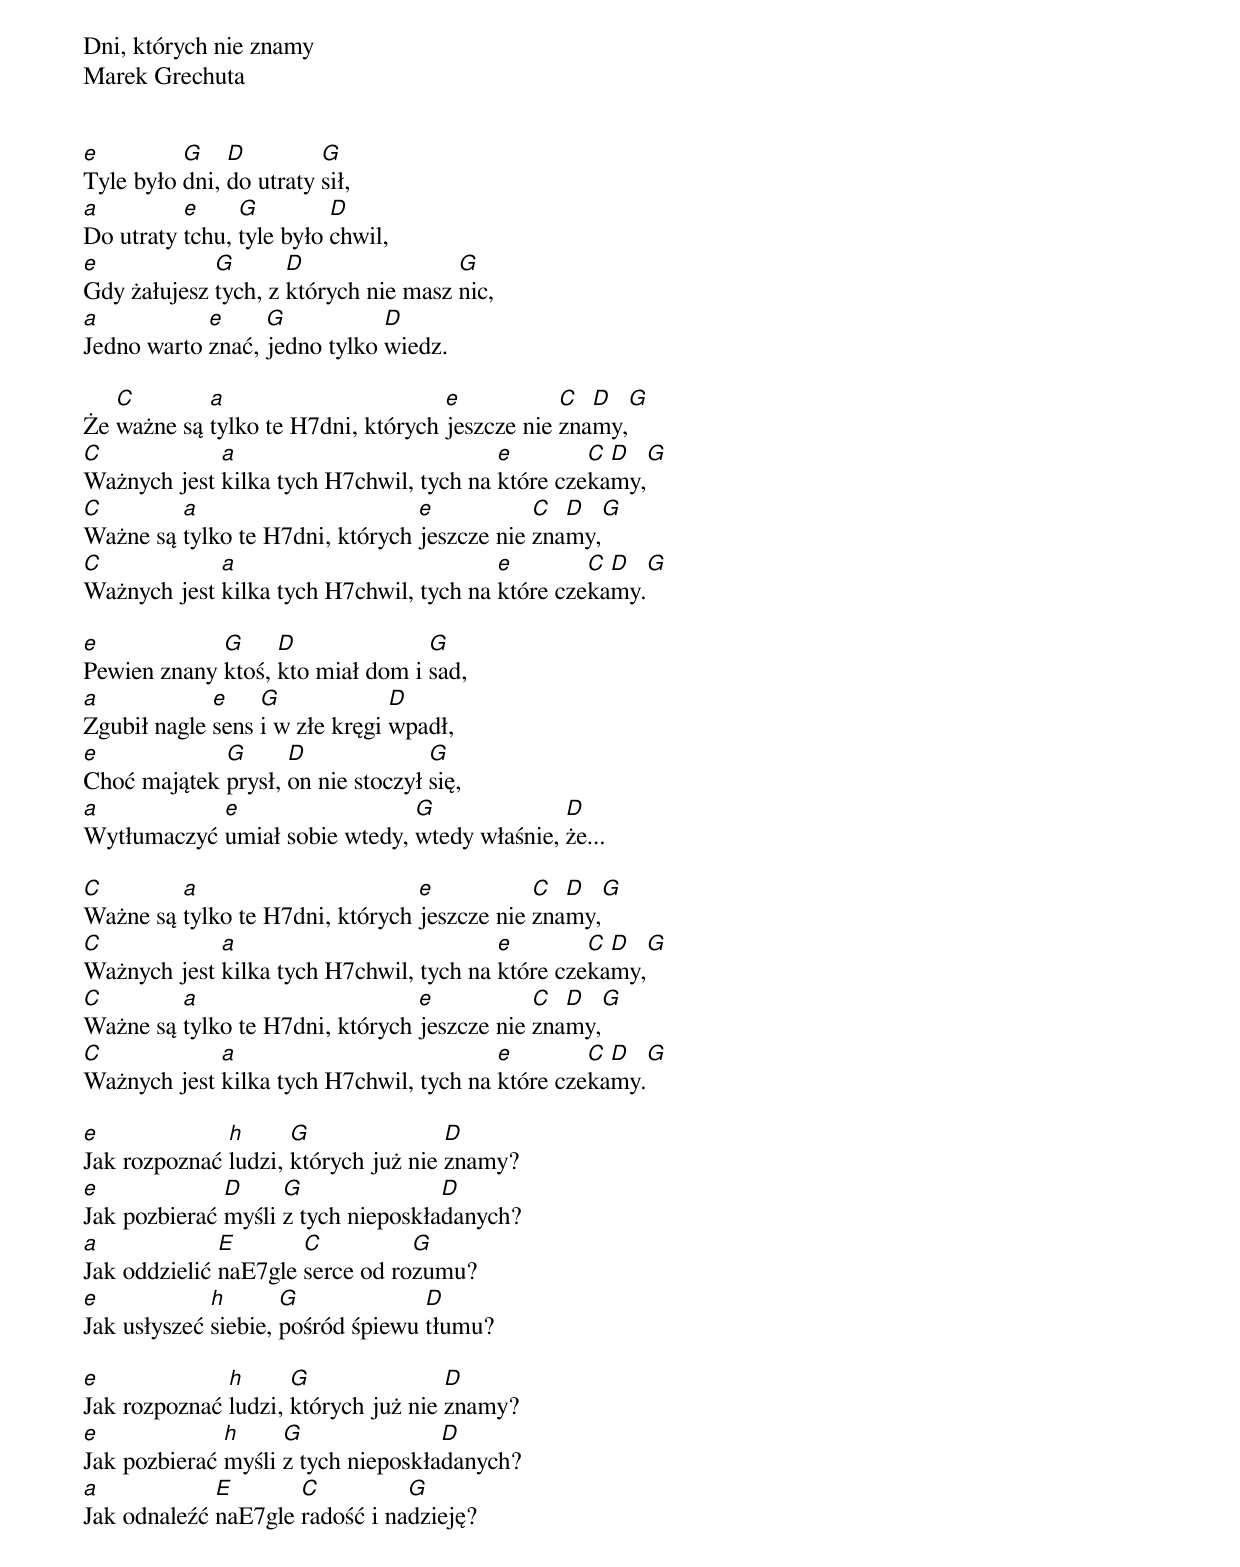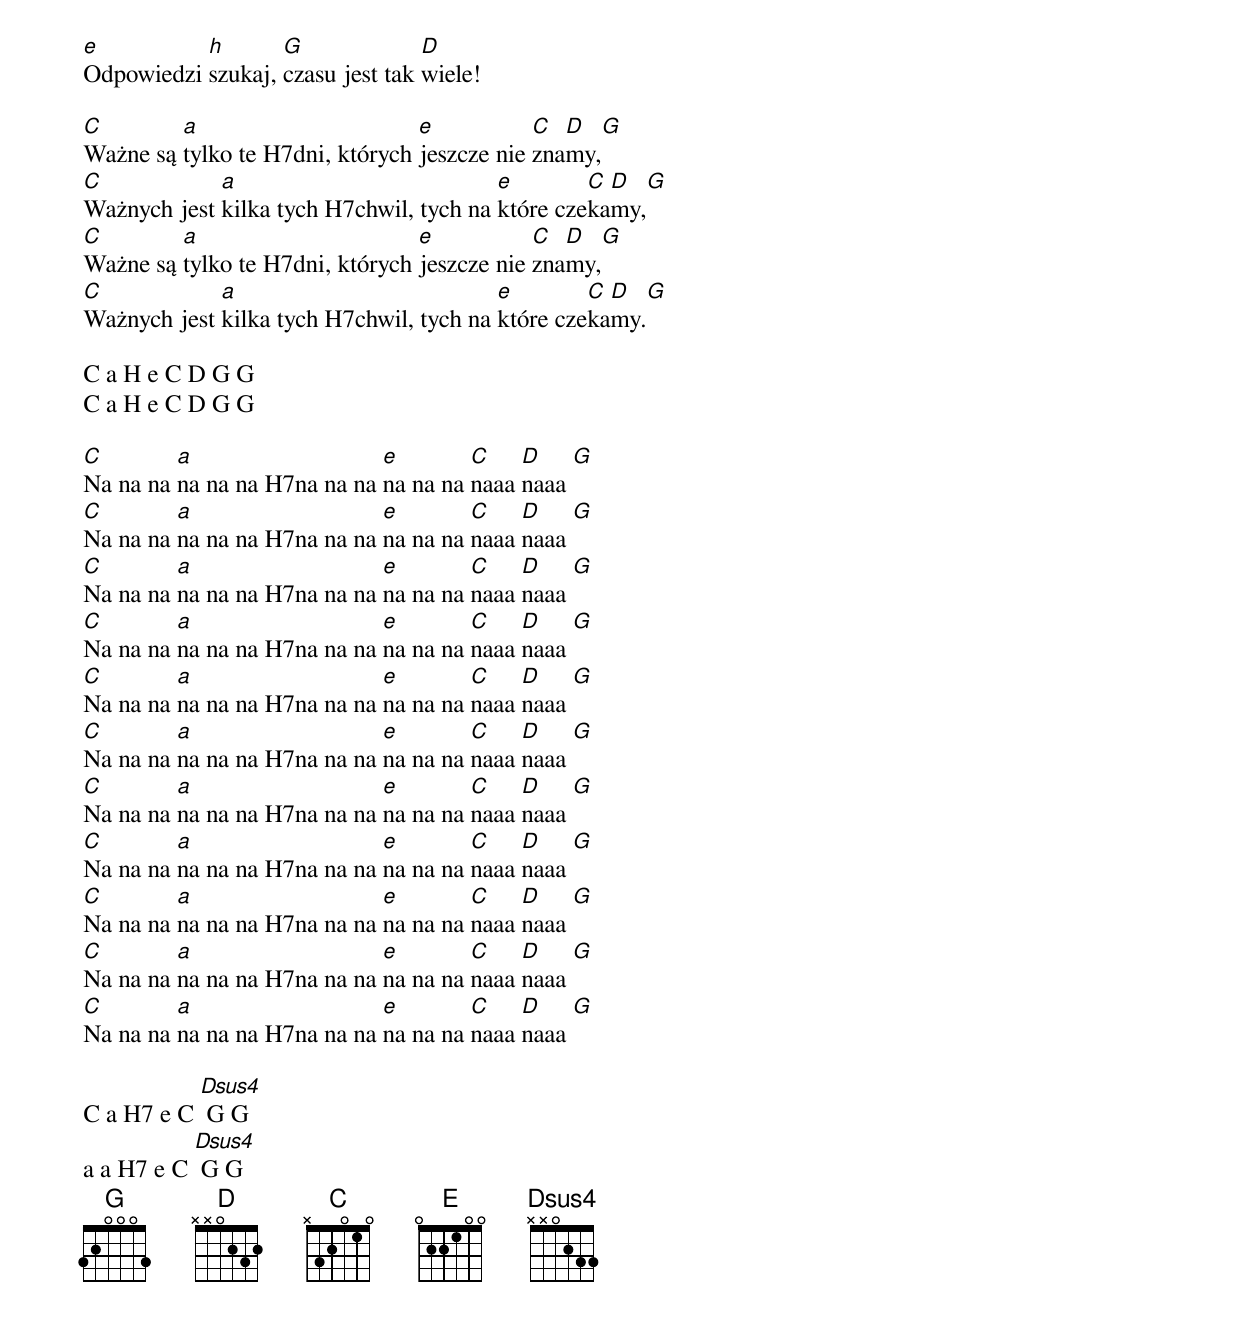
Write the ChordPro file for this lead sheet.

Dni, których nie znamy
Marek Grechuta


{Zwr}
[e]Tyle było [G]dni, [D]do utraty [G]sił,
[a]Do utraty [e]tchu, [G]tyle było [D]chwil,
[e]Gdy żałujesz [G]tych, z [D]których nie masz [G]nic,
[a]Jedno warto [e]znać, [G]jedno tylko [D]wiedz.

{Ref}
Że [C]ważne są [a]tylko te H7dni, których [e]jeszcze nie [C]zna[D]my,[G]
[C]Ważnych jest [a]kilka tych H7chwil, tych na [e]które cze[C]ka[D]my,[G]
[C]Ważne są [a]tylko te H7dni, których [e]jeszcze nie [C]zna[D]my,[G]
[C]Ważnych jest [a]kilka tych H7chwil, tych na [e]które cze[C]ka[D]my.[G]

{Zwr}
[e]Pewien znany [G]ktoś, [D]kto miał dom i [G]sad,
[a]Zgubił nagle [e]sens [G]i w złe kręgi [D]wpadł,
[e]Choć majątek [G]prysł, [D]on nie stoczył [G]się,
[a]Wytłumaczyć [e]umiał sobie wtedy, [G]wtedy właśnie, [D]że...

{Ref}
[C]Ważne są [a]tylko te H7dni, których [e]jeszcze nie [C]zna[D]my,[G]
[C]Ważnych jest [a]kilka tych H7chwil, tych na [e]które cze[C]ka[D]my,[G]
[C]Ważne są [a]tylko te H7dni, których [e]jeszcze nie [C]zna[D]my,[G]
[C]Ważnych jest [a]kilka tych H7chwil, tych na [e]które cze[C]ka[D]my.[G]

{Przejście}
[e]Jak rozpoznać [h]ludzi, [G]których już nie [D]znamy?
[e]Jak pozbierać [D]myśli [G]z tych nieposkła[D]danych?
[a]Jak oddzielić [E]naE7gle [C]serce od ro[G]zumu?
[e]Jak usłyszeć [h]siebie, [G]pośród śpiewu [D]tłumu?

[e]Jak rozpoznać [h]ludzi, [G]których już nie [D]znamy?
[e]Jak pozbierać [h]myśli [G]z tych nieposkła[D]danych?
[a]Jak odnaleźć [E]naE7gle [C]radość i na[G]dzieję?
[e]Odpowiedzi [h]szukaj, [G]czasu jest tak [D]wiele!

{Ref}
[C]Ważne są [a]tylko te H7dni, których [e]jeszcze nie [C]zna[D]my,[G]
[C]Ważnych jest [a]kilka tych H7chwil, tych na [e]które cze[C]ka[D]my,[G]
[C]Ważne są [a]tylko te H7dni, których [e]jeszcze nie [C]zna[D]my,[G]
[C]Ważnych jest [a]kilka tych H7chwil, tych na [e]które cze[C]ka[D]my.[G]

C a H e C D G G
C a H e C D G G

{Zakończenie}
[C]Na na na [a]na na na H7na na na [e]na na na [C]naaa [D]naaa [G]
[C]Na na na [a]na na na H7na na na [e]na na na [C]naaa [D]naaa [G]
[C]Na na na [a]na na na H7na na na [e]na na na [C]naaa [D]naaa [G]
[C]Na na na [a]na na na H7na na na [e]na na na [C]naaa [D]naaa [G]
[C]Na na na [a]na na na H7na na na [e]na na na [C]naaa [D]naaa [G]
[C]Na na na [a]na na na H7na na na [e]na na na [C]naaa [D]naaa [G]
[C]Na na na [a]na na na H7na na na [e]na na na [C]naaa [D]naaa [G]
[C]Na na na [a]na na na H7na na na [e]na na na [C]naaa [D]naaa [G]
[C]Na na na [a]na na na H7na na na [e]na na na [C]naaa [D]naaa [G]
[C]Na na na [a]na na na H7na na na [e]na na na [C]naaa [D]naaa [G]
[C]Na na na [a]na na na H7na na na [e]na na na [C]naaa [D]naaa [G]

C a H7 e C [Dsus4] G G
a a H7 e C [Dsus4] G G
